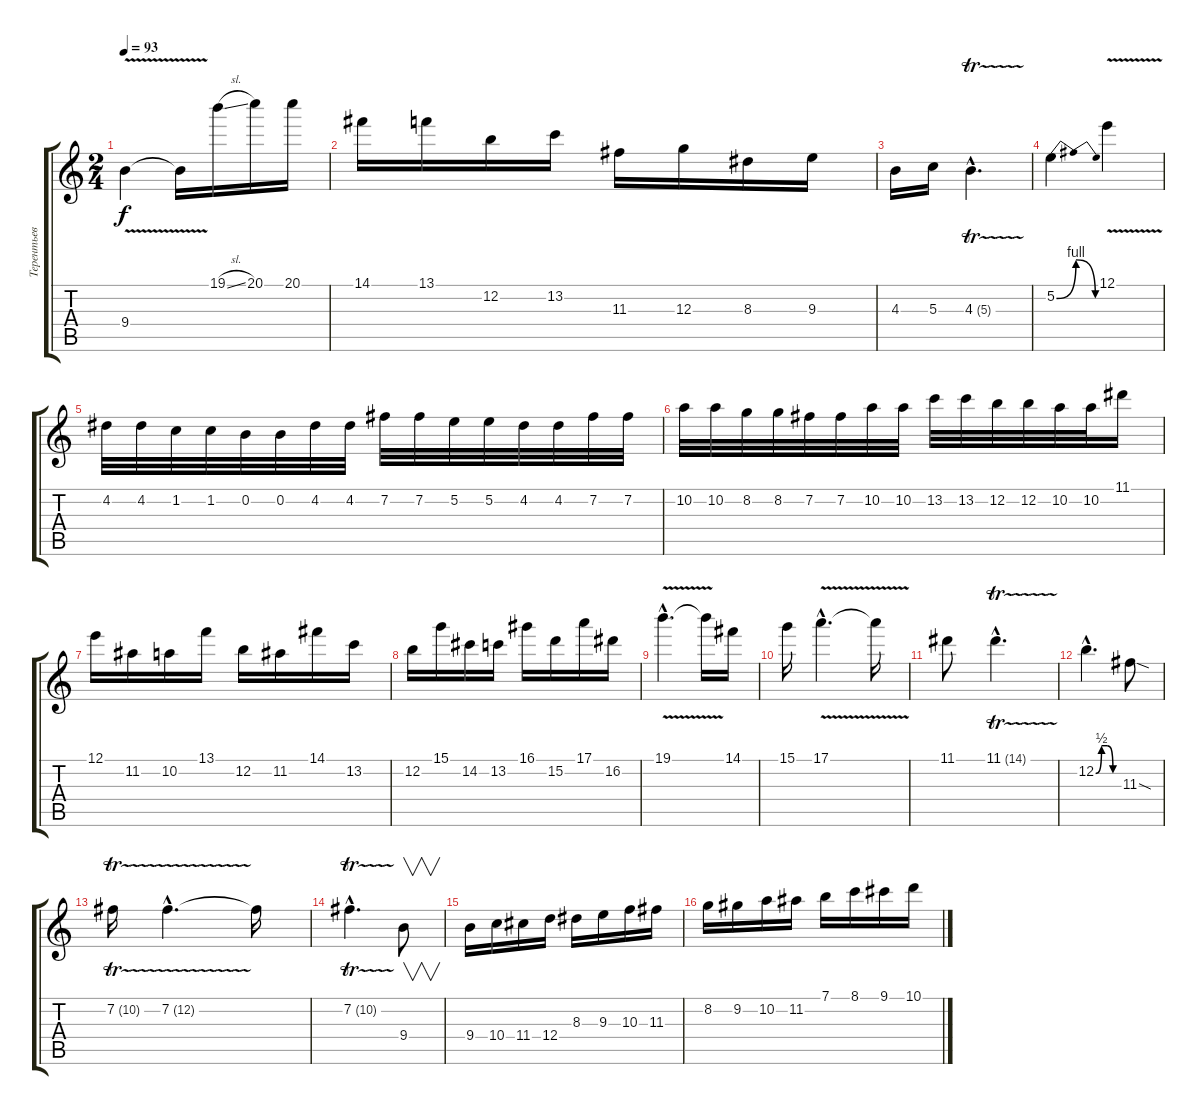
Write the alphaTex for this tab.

\track ("Терентьев 1" "Терентьев ") {instrument distortionguitar}
\staff {score tabs}
\tuning (E4 B3 G3 D3 A2 E2) {hide}
\ts (2 4)
\tempo 93
\clef g2
\ks c
9.4{v}.4{dy f} 9.4{t}.16 19.1{sl}.16 20.1.16 20.1.16 |
14.1.16 13.1.16 12.2.16 13.2.16 11.3.16 12.3.16 8.3.16 9.3.16 |
4.3.16 5.3.16 4.3{tr (5 32) hac}.4{d} |
5.2{be (bendrelease 0 0 30 4 45 4 60 0)}.4 12.1{v}.4 |
4.2.32 4.2.32 1.2.32 1.2.32 0.2.32 0.2.32 4.2.32 4.2.32 7.2.32 7.2.32 5.2.32 5.2.32 4.2.32 4.2.32 7.2.32 7.2.32 |
10.2.32 10.2.32 8.2.32 8.2.32 7.2.32 7.2.32 10.2.32 10.2.32 13.2.32 13.2.32 12.2.32 12.2.32 10.2.32 10.2.32 11.1.16 |
12.1.16 11.2.16 10.2.16 13.1.16 12.2.16 11.2.16 14.1.16 13.2.16 |
12.2.16 15.1.16 14.2.16 13.2.16 16.1.16 15.2.16 17.1.16 16.2.16 |
19.1{v hac}.4{d} 19.1{t}.16 14.1.16 |
15.1.16 17.1{v hac}.4{d} 17.1{t}.16 |
11.1.8 11.1{tr (14 32) hac}.4{d} |
12.2{be (custom 0 0 15 2 30 2 45 0 60 0) hac}.4{d} 11.3{sod}.8 |
7.2{tr (10 32)}.16 7.2{tr (12 32) hac}.4{d} 7.2{t}.16 |
7.2{tr (10 32) hac}.4{d} 9.4.8{v} |
9.4.16 10.4.16 11.4.16 12.4.16 8.3.16 9.3.16 10.3.16 11.3.16 |
8.2.16 9.2.16 10.2.16 11.2.16 7.1.16 8.1.16 9.1.16 10.1.16
